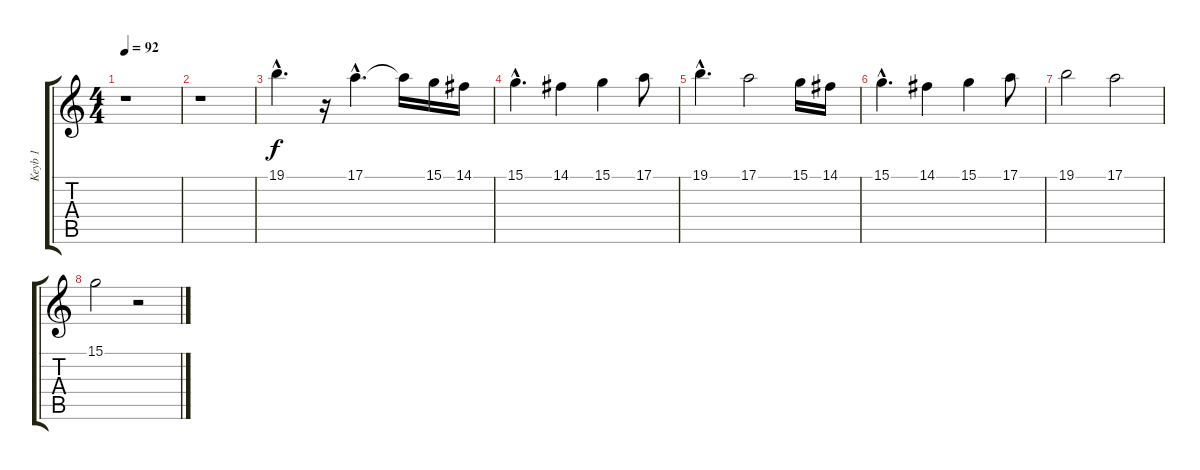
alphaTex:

\track ("Keyb 1" "Keyb 1") {instrument pad1newage}
\staff {score tabs}
\tuning (E4 B3 G3 D3 A2 E2) {hide}
\ts (4 4)
\tempo 92
\clef g2
\ks c
r.1{dy f} |
r.1 |
19.1{hac}.4{d} r.16 17.1{hac}.4{d} 17.1{t}.16 15.1.16 14.1.16 |
15.1{hac}.4{d} 14.1.4 15.1.4 17.1.8 |
19.1{hac}.4{d} 17.1.2 15.1.16 14.1.16 |
15.1{hac}.4{d} 14.1.4 15.1.4 17.1.8 |
19.1.2 17.1.2 |
15.1.2 r.2
